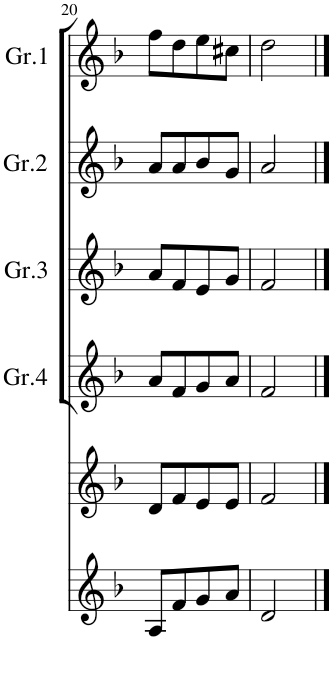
**kern	**kern	**kern	**kern	**kern	**kern
*part6	*part5	*part4	*part3	*part2	*part1
*staff6	*staff5	*staff4	*staff3	*staff2	*staff1
*I"Tarota	*I"Tarota	*I"Gralla4	*I"Gralla3	*I"Gralla2	*I"Gralla1
*	*	*I'Gr.4	*I'Gr.3	*I'Gr.2	*I'Gr.1
!!LO:PB:g=z
*clefG2	*clefG2	*clefG2	*clefG2	*clefG2	*clefG2
*k[b-]	*k[b-]	*k[b-]	*k[b-]	*k[b-]	*k[b-]
*F:	*F:	*F:	*F:	*F:	*F:
*M2/4	*M2/4	*M2/4	*M2/4	*M2/4	*M2/4
=20	=20	=20	=20	=20	=20
8A/L	8d/L	8a/L	8a/L	8a/L	8ff\L
8f/	8f/	8f/	8f/	8a/	8dd\
8g/	8e/	8g/	8e/	8b-/	8ee\
8a/J	8e/J	8a/J	8g/J	8g/J	8cc#X\J
=21	=21	=21	=21	=21	=21
2d/	2f/	2f/	2f/	2a/	2dd\
==	==	==	==	==	==
*-	*-	*-	*-	*-	*-
